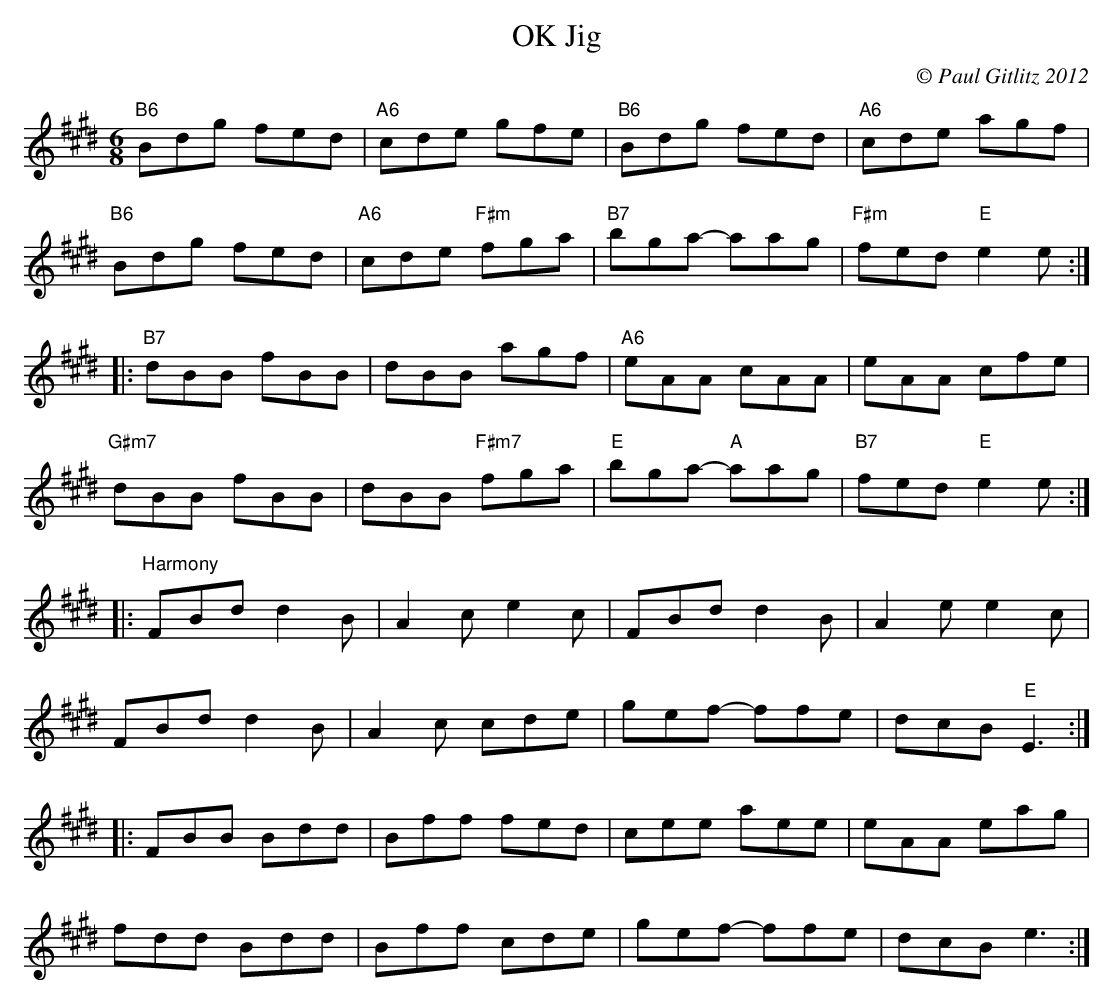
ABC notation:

X:1
T:OK Jig
M:6/8
L:1/8
C:© Paul Gitlitz 2012
K:E
"B6"Bdg fed|"A6"cde gfe|"B6"Bdg fed|"A6"cde agf|!
"B6"Bdg fed|"A6"cde "F#m"fga|"B7"bga- aag|"F#m"fed "E"e2e:|!
|:"B7"dBB fBB|dBB agf|"A6"eAA cAA|eAA cfe|!
"G#m7"dBB fBB|dBB "F#m7"fga|"E"bga- "A"aag|"B7"fed "E"e2e:|!
|:"Harmony"FBd d2B|A2c e2c|FBd d2B|A2e e2c|!
FBd d2B|A2c cde|gef- ffe|dcB "E"E3:|!
|:FBB Bdd|Bff fed|cee aee|eAA eag|!
fdd Bdd|Bff cde|gef- ffe|dcB e3:|]
